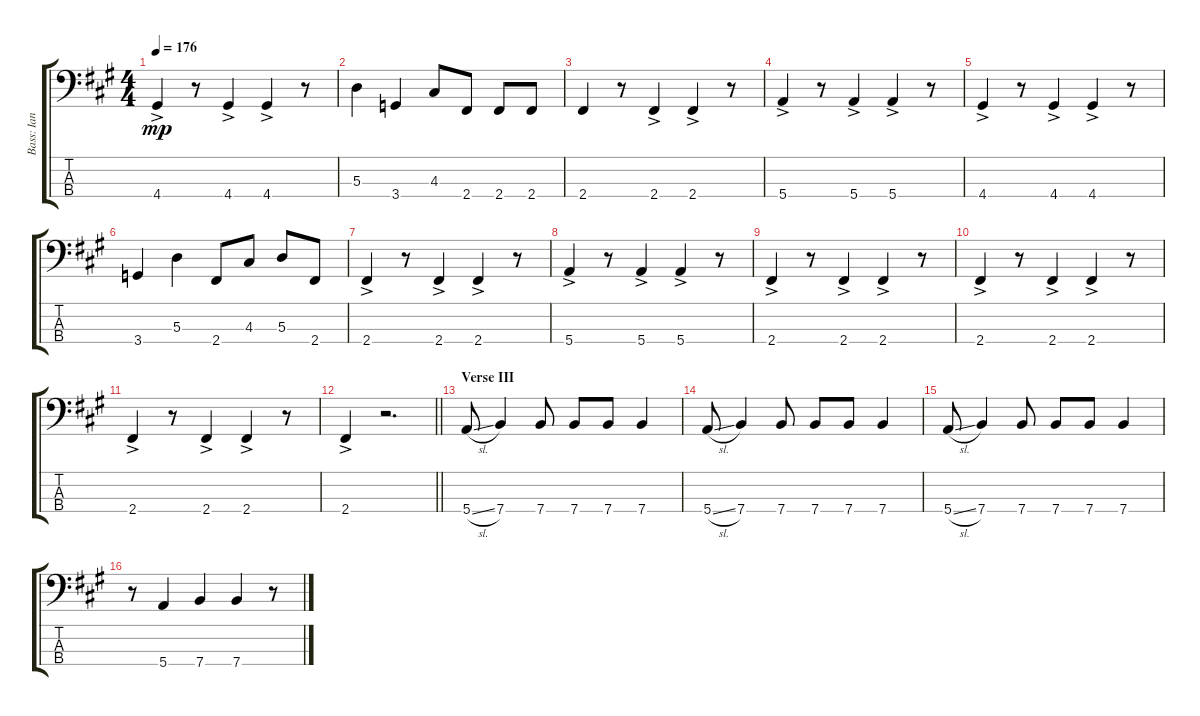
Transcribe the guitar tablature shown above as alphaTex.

\track ("Bass: Ian" "Bass: Ian") {instrument electricbassfinger}
\staff {score tabs}
\tuning (G2 D2 A1 E1) {hide}
\ts (4 4)
\tempo 176
\clef f4
\ks a
4.4{ac}.4{dy mp} r.8 4.4{ac}.4 4.4{ac}.4 r.8 |
5.3.4 3.4.4 4.3.8 2.4.8 2.4.8 2.4.8 |
2.4.4 r.8 2.4{ac}.4 2.4{ac}.4 r.8 |
5.4{ac}.4 r.8 5.4{ac}.4 5.4{ac}.4 r.8 |
4.4{ac}.4 r.8 4.4{ac}.4 4.4{ac}.4 r.8 |
3.4.4 5.3.4 2.4.8 4.3.8 5.3.8 2.4.8 |
2.4{ac}.4 r.8 2.4{ac}.4 2.4{ac}.4 r.8 |
5.4{ac}.4 r.8 5.4{ac}.4 5.4{ac}.4 r.8 |
2.4{ac}.4 r.8 2.4{ac}.4 2.4{ac}.4 r.8 |
2.4{ac}.4 r.8 2.4{ac}.4 2.4{ac}.4 r.8 |
2.4{ac}.4 r.8 2.4{ac}.4 2.4{ac}.4 r.8 |
\barLineRight lightlight
2.4{ac}.4 r.2{d} |
\section ("" "Verse III")
5.4{sl}.8 7.4.4 7.4.8 7.4.8 7.4.8 7.4.4 |
5.4{sl}.8 7.4.4 7.4.8 7.4.8 7.4.8 7.4.4 |
5.4{sl}.8 7.4.4 7.4.8 7.4.8 7.4.8 7.4.4 |
r.8 5.4.4 7.4.4 7.4.4 r.8
